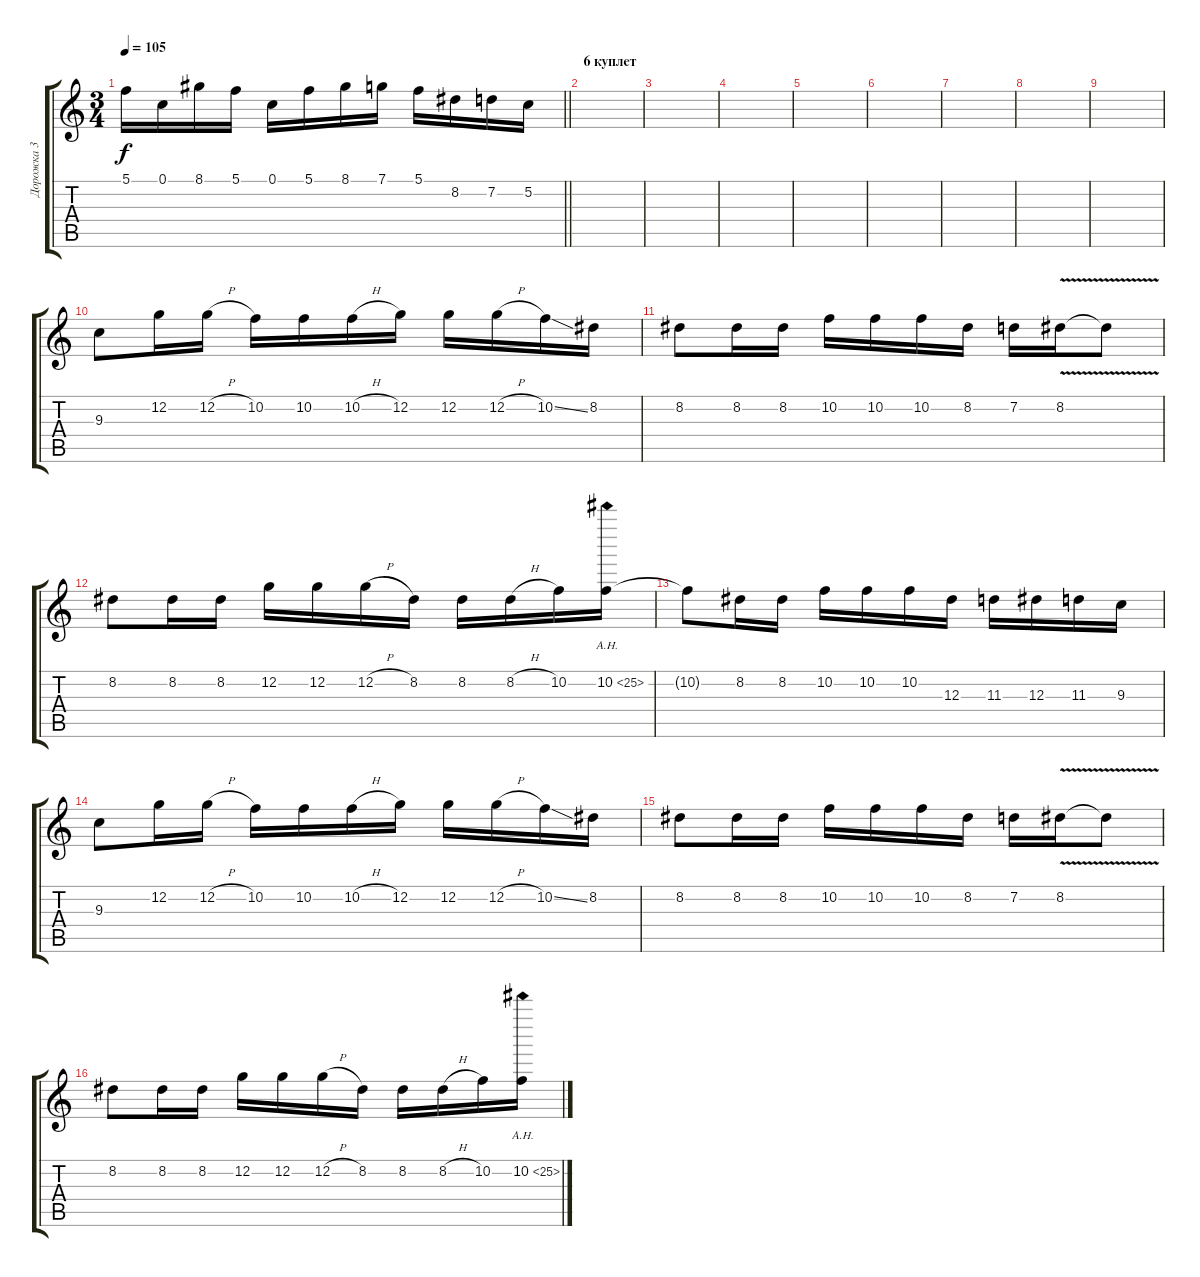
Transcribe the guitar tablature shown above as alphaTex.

\track ("Дорожка 3" "Дорожка 3") {instrument overdrivenguitar}
\staff {score tabs}
\tuning (C4 G3 Eb3 Bb2 F2 C2) {hide}
\ts (3 4)
\tempo 105
\clef g2
\barLineRight lightlight
\ks c
5.1.16{dy f} 0.1.16 8.1.16 5.1.16 0.1.16 5.1.16 8.1.16 7.1.16 5.1.16 8.2.16 7.2.16 5.2.16 |
\section ("" "6 куплет")
|
|
|
|
|
|
|
|
9.3.8 12.2.16 12.2{h}.16 10.2.16 10.2.16 10.2{h}.16 12.2.16 12.2.16 12.2{h}.16 10.2{ss}.16 8.2.16 |
8.2.8 8.2.16 8.2.16 10.2.16 10.2.16 10.2.16 8.2.16 7.2.16 8.2{v}.16 8.2{t}.8 |
8.2.8 8.2.16 8.2.16 12.2.16 12.2.16 12.2{h}.16 8.2.16 8.2.16 8.2{h}.16 10.2.16 10.2{ah 15}.16 |
10.2{t}.8 8.2.16 8.2.16 10.2.16 10.2.16 10.2.16 12.3.16 11.3.16 12.3.16 11.3.16 9.3.16 |
9.3.8 12.2.16 12.2{h}.16 10.2.16 10.2.16 10.2{h}.16 12.2.16 12.2.16 12.2{h}.16 10.2{ss}.16 8.2.16 |
8.2.8 8.2.16 8.2.16 10.2.16 10.2.16 10.2.16 8.2.16 7.2.16 8.2{v}.16 8.2{t}.8 |
8.2.8 8.2.16 8.2.16 12.2.16 12.2.16 12.2{h}.16 8.2.16 8.2.16 8.2{h}.16 10.2.16 10.2{ah 15}.16
